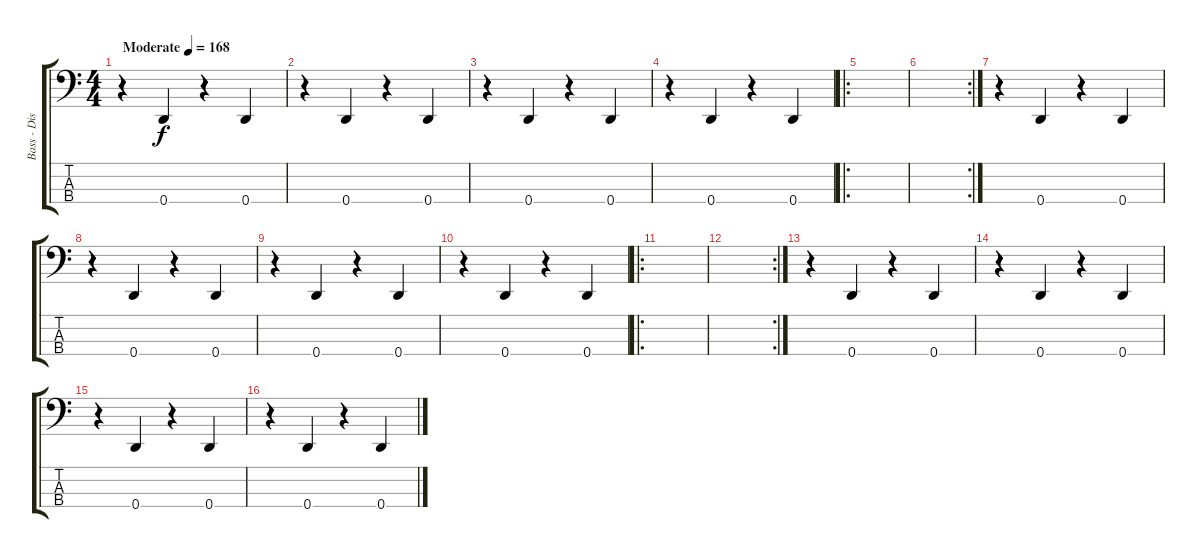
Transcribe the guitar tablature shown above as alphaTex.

\track ("Bass - Distortion" "Bass - Dis") {instrument distortionguitar}
\staff {score tabs}
\tuning (G2 D2 A1 D1) {hide}
\ts (4 4)
\tempo (168 "Moderate")
\clef f4
\ks c
r.4{dy f instrument distortionguitar} 0.4.4 r.4 0.4.4 |
r.4 0.4.4 r.4 0.4.4 |
r.4 0.4.4 r.4 0.4.4 |
r.4 0.4.4 r.4 0.4.4 |
\ro
|
\rc 2
|
r.4 0.4.4 r.4 0.4.4 |
r.4 0.4.4 r.4 0.4.4 |
r.4 0.4.4 r.4 0.4.4 |
r.4 0.4.4 r.4 0.4.4 |
\ro
|
\rc 2
|
r.4 0.4.4 r.4 0.4.4 |
r.4 0.4.4 r.4 0.4.4 |
r.4 0.4.4 r.4 0.4.4 |
r.4 0.4.4 r.4 0.4.4
